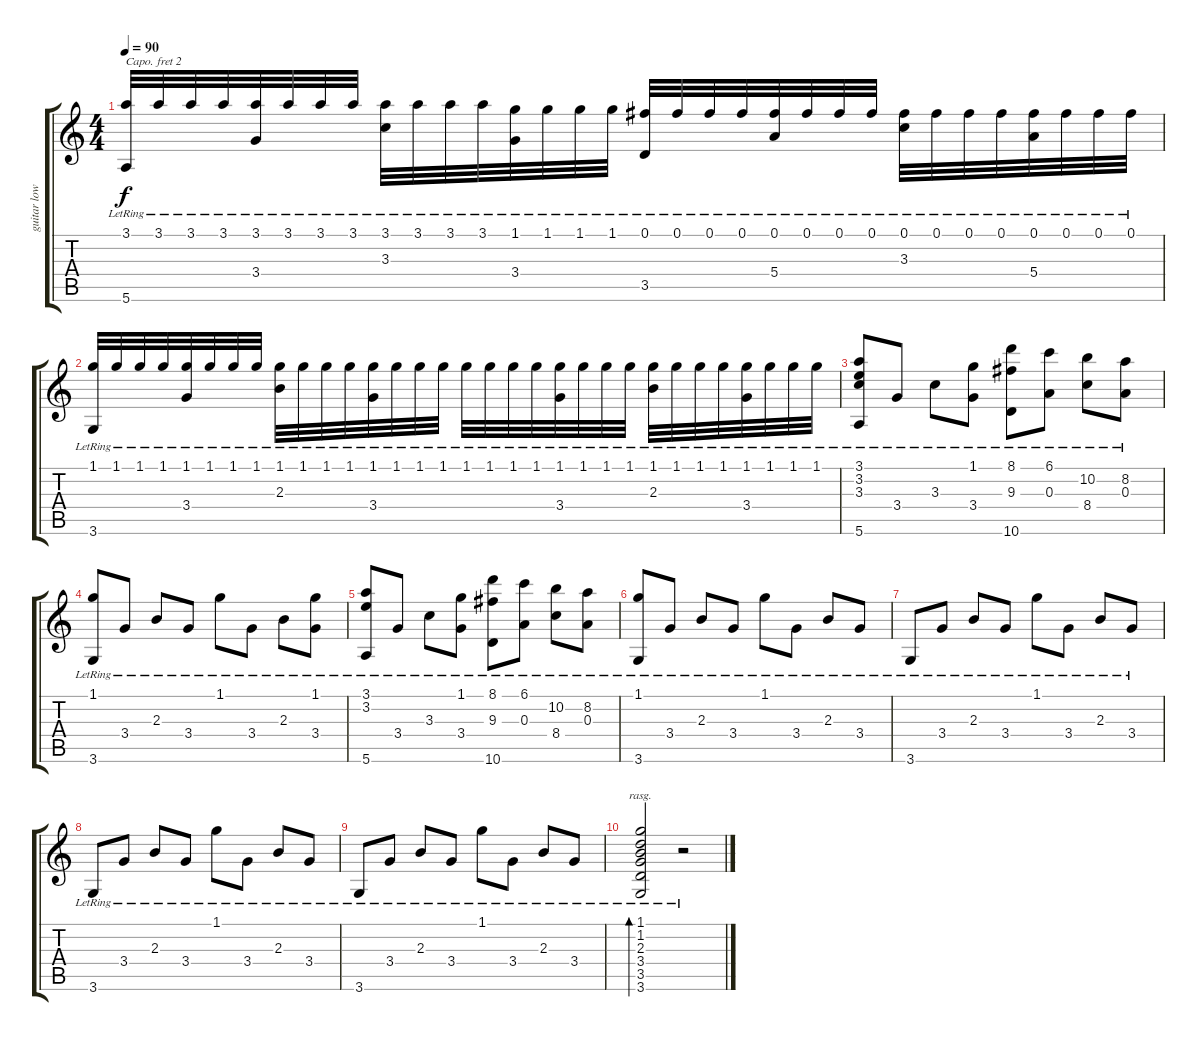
\track ("guitar low" "guitar low") {instrument acousticguitarsteel}
\staff {score tabs}
\capo 2
\tuning (E4 B3 G3 D3 A2 D2) {hide}
\ts (4 4)
\tempo 90
\clef g2
\ks c
(3.1{lr} 5.6{lr}).32{dy f} 3.1{lr}.32 3.1{lr}.32 3.1{lr}.32 (3.1{lr} 3.4{lr}).32 3.1{lr}.32 3.1{lr}.32 3.1{lr}.32 (3.1{lr} 3.3{lr}).32 3.1{lr}.32 3.1{lr}.32 3.1{lr}.32 (1.1{lr} 3.4{lr}).32 1.1{lr}.32 1.1{lr}.32 1.1{lr}.32 (0.1{lr} 3.5{lr}).32 0.1{lr}.32 0.1{lr}.32 0.1{lr}.32 (0.1{lr} 5.4{lr}).32 0.1{lr}.32 0.1{lr}.32 0.1{lr}.32 (0.1{lr} 3.3{lr}).32 0.1{lr}.32 0.1{lr}.32 0.1{lr}.32 (0.1{lr} 5.4{lr}).32 0.1{lr}.32 0.1{lr}.32 0.1{lr}.32 |
(1.1{lr} 3.6{lr}).32 1.1{lr}.32 1.1{lr}.32 1.1{lr}.32 (1.1{lr} 3.4{lr}).32 1.1{lr}.32 1.1{lr}.32 1.1{lr}.32 (1.1{lr} 2.3{lr}).32 1.1{lr}.32 1.1{lr}.32 1.1{lr}.32 (1.1{lr} 3.4{lr}).32 1.1{lr}.32 1.1{lr}.32 1.1{lr}.32 1.1{lr}.32 1.1{lr}.32 1.1{lr}.32 1.1{lr}.32 (1.1{lr} 3.4{lr}).32 1.1{lr}.32 1.1{lr}.32 1.1{lr}.32 (1.1{lr} 2.3{lr}).32 1.1{lr}.32 1.1{lr}.32 1.1{lr}.32 (1.1{lr} 3.4{lr}).32 1.1{lr}.32 1.1{lr}.32 1.1{lr}.32 |
(3.1{lr} 3.2{lr} 3.3{lr} 5.6{lr}).8 3.4{lr}.8 3.3{lr}.8 (1.1{lr} 3.4{lr}).8 (8.1{lr} 9.3{lr} 10.6{lr}).8 (6.1{lr} 0.3{lr}).8 (10.2{lr} 8.4{lr}).8 (8.2{lr} 0.3{lr}).8 |
(1.1{lr} 3.6{lr}).8 3.4{lr}.8 2.3{lr}.8 3.4{lr}.8 1.1{lr}.8 3.4{lr}.8 2.3{lr}.8 (1.1{lr} 3.4{lr}).8 |
(3.1{lr} 3.2{lr} 5.6{lr}).8 3.4{lr}.8 3.3{lr}.8 (1.1{lr} 3.4{lr}).8 (8.1{lr} 9.3{lr} 10.6{lr}).8 (6.1{lr} 0.3{lr}).8 (10.2{lr} 8.4{lr}).8 (8.2{lr} 0.3{lr}).8 |
(1.1{lr} 3.6{lr}).8 3.4{lr}.8 2.3{lr}.8 3.4{lr}.8 1.1{lr}.8 3.4{lr}.8 2.3{lr}.8 3.4{lr}.8 |
3.6{lr}.8 3.4{lr}.8 2.3{lr}.8 3.4{lr}.8 1.1{lr}.8 3.4{lr}.8 2.3{lr}.8 3.4{lr}.8 |
3.6{lr}.8 3.4{lr}.8 2.3{lr}.8 3.4{lr}.8 1.1{lr}.8 3.4{lr}.8 2.3{lr}.8 3.4{lr}.8 |
3.6{lr}.8 3.4{lr}.8 2.3{lr}.8 3.4{lr}.8 1.1{lr}.8 3.4{lr}.8 2.3{lr}.8 3.4{lr}.8 |
(1.1{lr} 1.2{lr} 2.3{lr} 3.4{lr} 3.5{lr} 3.6{lr}).2{bd 60 rasg ii} r.2
